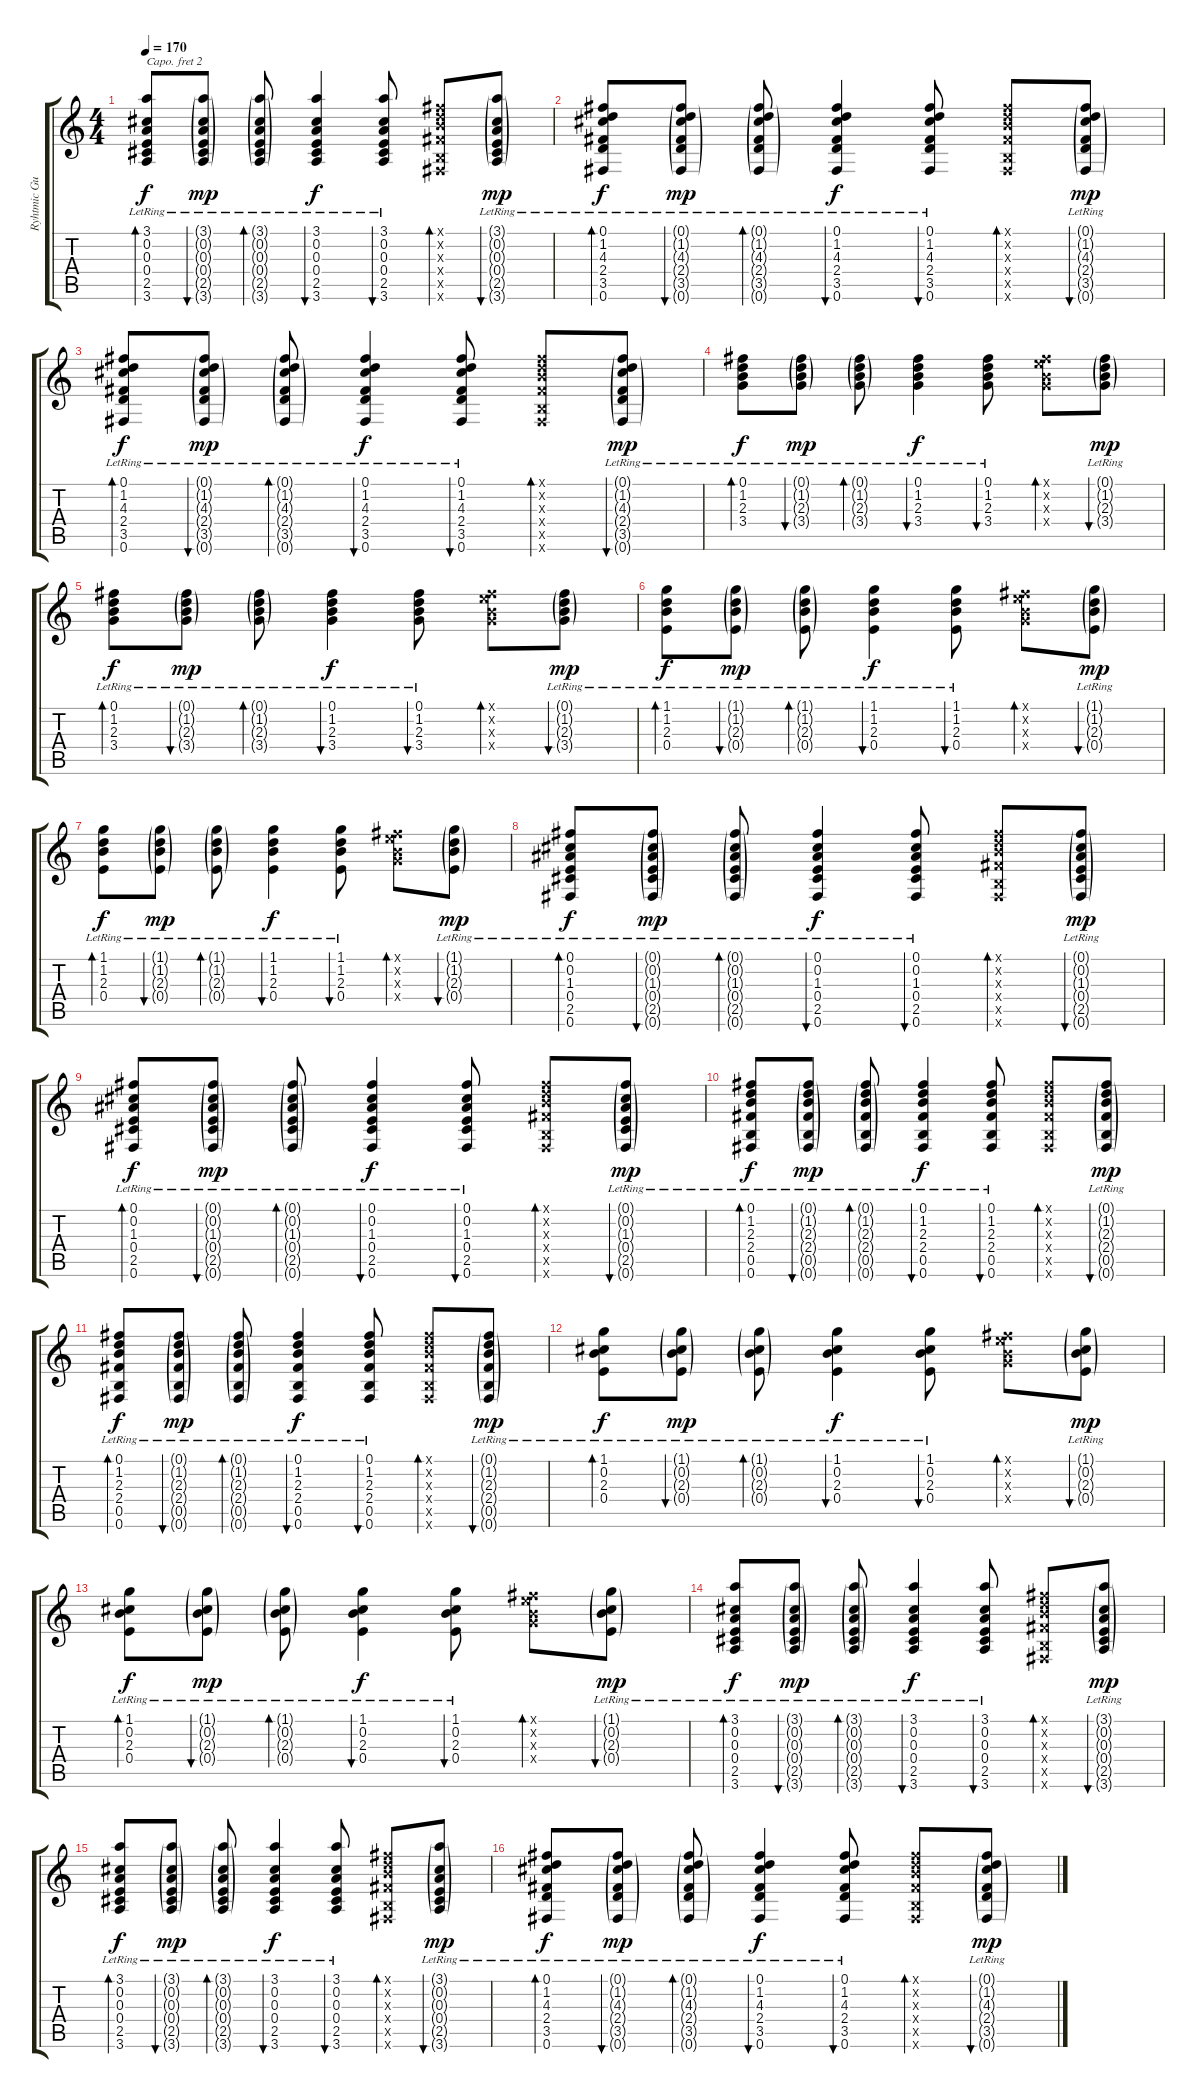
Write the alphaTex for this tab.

\track ("Ryhtmic Guitar" "Ryhtmic Gu") {instrument acousticguitarnylon}
\staff {score tabs}
\capo 2
\tuning (E4 B3 G3 D3 A2 E2) {hide}
\ts (4 4)
\tempo 170
\clef g2
\ks c
(3.1{lr} 0.2{lr} 0.3{lr} 0.4{lr} 2.5{lr} 3.6{lr}).8{bd 30 dy f} (3.1{g lr} 0.2{g lr} 0.3{g lr} 0.4{g lr} 2.5{g lr} 3.6{g lr}).8{bu 30 dy mp} (3.1{g lr} 0.2{g lr} 0.3{g lr} 0.4{g lr} 2.5{g lr} 3.6{g lr}).8{bd 30} (3.1{lr} 0.2{lr} 0.3{lr} 0.4{lr} 2.5{lr} 3.6{lr}).4{bu 30 dy f} (3.1{lr} 0.2{lr} 0.3{lr} 0.4{lr} 2.5{lr} 3.6{lr}).8{bu 30} (0.1{x} 1.2{x} 2.3{x} 2.4{x} 0.5{x} 0.6{x}).8{bd 60} (3.1{g lr} 0.2{g lr} 0.3{g lr} 0.4{g lr} 2.5{g lr} 3.6{g lr}).8{bu 30 dy mp} |
(0.1{lr} 1.2{lr} 4.3{lr} 2.4{lr} 3.5{lr} 0.6{lr}).8{bd 30 dy f} (0.1{g lr} 1.2{g lr} 4.3{g lr} 2.4{g lr} 3.5{g lr} 0.6{g lr}).8{bu 30 dy mp} (0.1{g lr} 1.2{g lr} 4.3{g lr} 2.4{g lr} 3.5{g lr} 0.6{g lr}).8{bd 30} (0.1{lr} 1.2{lr} 4.3{lr} 2.4{lr} 3.5{lr} 0.6{lr}).4{bu 30 dy f} (0.1{lr} 1.2{lr} 4.3{lr} 2.4{lr} 3.5{lr} 0.6{lr}).8{bu 30} (0.1{x} 1.2{x} 2.3{x} 2.4{x} 0.5{x} 0.6{x}).8{bd 60} (0.1{g lr} 1.2{g lr} 4.3{g lr} 2.4{g lr} 3.5{g lr} 0.6{g lr}).8{bu 30 dy mp} |
(0.1{lr} 1.2{lr} 4.3{lr} 2.4{lr} 3.5{lr} 0.6{lr}).8{bd 30 dy f} (0.1{g lr} 1.2{g lr} 4.3{g lr} 2.4{g lr} 3.5{g lr} 0.6{g lr}).8{bu 30 dy mp} (0.1{g lr} 1.2{g lr} 4.3{g lr} 2.4{g lr} 3.5{g lr} 0.6{g lr}).8{bd 30} (0.1{lr} 1.2{lr} 4.3{lr} 2.4{lr} 3.5{lr} 0.6{lr}).4{bu 30 dy f} (0.1{lr} 1.2{lr} 4.3{lr} 2.4{lr} 3.5{lr} 0.6{lr}).8{bu 30} (0.1{x} 1.2{x} 2.3{x} 2.4{x} 0.5{x} 0.6{x}).8{bd 60} (0.1{g lr} 1.2{g lr} 4.3{g lr} 2.4{g lr} 3.5{g lr} 0.6{g lr}).8{bu 30 dy mp} |
(0.1{lr} 1.2{lr} 2.3{lr} 3.4{lr}).8{bd 60 dy f} (0.1{g lr} 1.2{g lr} 2.3{g lr} 3.4{g lr}).8{bu 60 dy mp} (0.1{g lr} 1.2{g lr} 2.3{g lr} 3.4{g lr}).8{bd 60} (0.1{lr} 1.2{lr} 2.3{lr} 3.4{lr}).4{bu 60 dy f} (0.1{lr} 1.2{lr} 2.3{lr} 3.4{lr}).8{bu 60} (0.1{x} 3.2{x} 2.3{x} 3.4{x}).8{bd 60} (0.1{g lr} 1.2{g lr} 2.3{g lr} 3.4{g lr}).8{bu 60 dy mp} |
(0.1{lr} 1.2{lr} 2.3{lr} 3.4{lr}).8{bd 60 dy f} (0.1{g lr} 1.2{g lr} 2.3{g lr} 3.4{g lr}).8{bu 60 dy mp} (0.1{g lr} 1.2{g lr} 2.3{g lr} 3.4{g lr}).8{bd 60} (0.1{lr} 1.2{lr} 2.3{lr} 3.4{lr}).4{bu 60 dy f} (0.1{lr} 1.2{lr} 2.3{lr} 3.4{lr}).8{bu 60} (0.1{x} 3.2{x} 2.3{x} 3.4{x}).8{bd 60} (0.1{g lr} 1.2{g lr} 2.3{g lr} 3.4{g lr}).8{bu 60 dy mp} |
(1.1{lr} 1.2{lr} 2.3{lr} 0.4{lr}).8{bd 60 dy f} (1.1{g lr} 1.2{g lr} 2.3{g lr} 0.4{g lr}).8{bu 60 dy mp} (1.1{g lr} 1.2{g lr} 2.3{g lr} 0.4{g lr}).8{bd 60} (1.1{lr} 1.2{lr} 2.3{lr} 0.4{lr}).4{bu 60 dy f} (1.1{lr} 1.2{lr} 2.3{lr} 0.4{lr}).8{bu 60} (0.1{x} 3.2{x} 2.3{x} 3.4{x}).8{bd 60} (1.1{g lr} 1.2{g lr} 2.3{g lr} 0.4{g lr}).8{bu 60 dy mp} |
(1.1{lr} 1.2{lr} 2.3{lr} 0.4{lr}).8{bd 60 dy f} (1.1{g lr} 1.2{g lr} 2.3{g lr} 0.4{g lr}).8{bu 60 dy mp} (1.1{g lr} 1.2{g lr} 2.3{g lr} 0.4{g lr}).8{bd 60} (1.1{lr} 1.2{lr} 2.3{lr} 0.4{lr}).4{bu 60 dy f} (1.1{lr} 1.2{lr} 2.3{lr} 0.4{lr}).8{bu 60} (0.1{x} 3.2{x} 2.3{x} 3.4{x}).8{bd 60} (1.1{g lr} 1.2{g lr} 2.3{g lr} 0.4{g lr}).8{bu 60 dy mp} |
(0.1{lr} 0.2{lr} 1.3{lr} 0.4{lr} 2.5{lr} 0.6{lr}).8{bd 30 dy f} (0.1{g lr} 0.2{g lr} 1.3{g lr} 0.4{g lr} 2.5{g lr} 0.6{g lr}).8{bu 30 dy mp} (0.1{g lr} 0.2{g lr} 1.3{g lr} 0.4{g lr} 2.5{g lr} 0.6{g lr}).8{bd 30} (0.1{lr} 0.2{lr} 1.3{lr} 0.4{lr} 2.5{lr} 0.6{lr}).4{bu 30 dy f} (0.1{lr} 0.2{lr} 1.3{lr} 0.4{lr} 2.5{lr} 0.6{lr}).8{bu 30} (0.1{x} 1.2{x} 2.3{x} 2.4{x} 0.5{x} 0.6{x}).8{bd 60} (0.1{g lr} 0.2{g lr} 1.3{g lr} 0.4{g lr} 2.5{g lr} 0.6{g lr}).8{bu 30 dy mp} |
(0.1{lr} 0.2{lr} 1.3{lr} 0.4{lr} 2.5{lr} 0.6{lr}).8{bd 30 dy f} (0.1{g lr} 0.2{g lr} 1.3{g lr} 0.4{g lr} 2.5{g lr} 0.6{g lr}).8{bu 30 dy mp} (0.1{g lr} 0.2{g lr} 1.3{g lr} 0.4{g lr} 2.5{g lr} 0.6{g lr}).8{bd 30} (0.1{lr} 0.2{lr} 1.3{lr} 0.4{lr} 2.5{lr} 0.6{lr}).4{bu 30 dy f} (0.1{lr} 0.2{lr} 1.3{lr} 0.4{lr} 2.5{lr} 0.6{lr}).8{bu 30} (0.1{x} 1.2{x} 2.3{x} 2.4{x} 0.5{x} 0.6{x}).8{bd 60} (0.1{g lr} 0.2{g lr} 1.3{g lr} 0.4{g lr} 2.5{g lr} 0.6{g lr}).8{bu 30 dy mp} |
(0.1{lr} 1.2{lr} 2.3{lr} 2.4{lr} 0.5{lr} 0.6{lr}).8{bd 30 dy f} (0.1{g lr} 1.2{g lr} 2.3{g lr} 2.4{g lr} 0.5{g lr} 0.6{g lr}).8{bu 30 dy mp} (0.1{g lr} 1.2{g lr} 2.3{g lr} 2.4{g lr} 0.5{g lr} 0.6{g lr}).8{bd 30} (0.1{lr} 1.2{lr} 2.3{lr} 2.4{lr} 0.5{lr} 0.6{lr}).4{bu 30 dy f} (0.1{lr} 1.2{lr} 2.3{lr} 2.4{lr} 0.5{lr} 0.6{lr}).8{bu 30} (0.1{x} 1.2{x} 2.3{x} 2.4{x} 0.5{x} 0.6{x}).8{bd 60} (0.1{g lr} 1.2{g lr} 2.3{g lr} 2.4{g lr} 0.5{g lr} 0.6{g lr}).8{bu 30 dy mp} |
(0.1{lr} 1.2{lr} 2.3{lr} 2.4{lr} 0.5{lr} 0.6{lr}).8{bd 30 dy f} (0.1{g lr} 1.2{g lr} 2.3{g lr} 2.4{g lr} 0.5{g lr} 0.6{g lr}).8{bu 30 dy mp} (0.1{g lr} 1.2{g lr} 2.3{g lr} 2.4{g lr} 0.5{g lr} 0.6{g lr}).8{bd 30} (0.1{lr} 1.2{lr} 2.3{lr} 2.4{lr} 0.5{lr} 0.6{lr}).4{bu 30 dy f} (0.1{lr} 1.2{lr} 2.3{lr} 2.4{lr} 0.5{lr} 0.6{lr}).8{bu 30} (0.1{x} 1.2{x} 2.3{x} 2.4{x} 0.5{x} 0.6{x}).8{bd 60} (0.1{g lr} 1.2{g lr} 2.3{g lr} 2.4{g lr} 0.5{g lr} 0.6{g lr}).8{bu 30 dy mp} |
(1.1{lr} 0.2{lr} 2.3{lr} 0.4{lr}).8{bd 60 dy f} (1.1{g lr} 0.2{g lr} 2.3{g lr} 0.4{g lr}).8{bu 60 dy mp} (1.1{g lr} 0.2{g lr} 2.3{g lr} 0.4{g lr}).8{bd 60} (1.1{lr} 0.2{lr} 2.3{lr} 0.4{lr}).4{bu 60 dy f} (1.1{lr} 0.2{lr} 2.3{lr} 0.4{lr}).8{bu 60} (0.1{x} 3.2{x} 2.3{x} 3.4{x}).8{bd 60} (1.1{g lr} 0.2{g lr} 2.3{g lr} 0.4{g lr}).8{bu 60 dy mp} |
(1.1{lr} 0.2{lr} 2.3{lr} 0.4{lr}).8{bd 60 dy f} (1.1{g lr} 0.2{g lr} 2.3{g lr} 0.4{g lr}).8{bu 60 dy mp} (1.1{g lr} 0.2{g lr} 2.3{g lr} 0.4{g lr}).8{bd 60} (1.1{lr} 0.2{lr} 2.3{lr} 0.4{lr}).4{bu 60 dy f} (1.1{lr} 0.2{lr} 2.3{lr} 0.4{lr}).8{bu 60} (0.1{x} 3.2{x} 2.3{x} 3.4{x}).8{bd 60} (1.1{g lr} 0.2{g lr} 2.3{g lr} 0.4{g lr}).8{bu 60 dy mp} |
(3.1{lr} 0.2{lr} 0.3{lr} 0.4{lr} 2.5{lr} 3.6{lr}).8{bd 30 dy f} (3.1{g lr} 0.2{g lr} 0.3{g lr} 0.4{g lr} 2.5{g lr} 3.6{g lr}).8{bu 30 dy mp} (3.1{g lr} 0.2{g lr} 0.3{g lr} 0.4{g lr} 2.5{g lr} 3.6{g lr}).8{bd 30} (3.1{lr} 0.2{lr} 0.3{lr} 0.4{lr} 2.5{lr} 3.6{lr}).4{bu 30 dy f} (3.1{lr} 0.2{lr} 0.3{lr} 0.4{lr} 2.5{lr} 3.6{lr}).8{bu 30} (0.1{x} 1.2{x} 2.3{x} 2.4{x} 0.5{x} 0.6{x}).8{bd 60} (3.1{g lr} 0.2{g lr} 0.3{g lr} 0.4{g lr} 2.5{g lr} 3.6{g lr}).8{bu 30 dy mp} |
(3.1{lr} 0.2{lr} 0.3{lr} 0.4{lr} 2.5{lr} 3.6{lr}).8{bd 30 dy f} (3.1{g lr} 0.2{g lr} 0.3{g lr} 0.4{g lr} 2.5{g lr} 3.6{g lr}).8{bu 30 dy mp} (3.1{g lr} 0.2{g lr} 0.3{g lr} 0.4{g lr} 2.5{g lr} 3.6{g lr}).8{bd 30} (3.1{lr} 0.2{lr} 0.3{lr} 0.4{lr} 2.5{lr} 3.6{lr}).4{bu 30 dy f} (3.1{lr} 0.2{lr} 0.3{lr} 0.4{lr} 2.5{lr} 3.6{lr}).8{bu 30} (0.1{x} 1.2{x} 2.3{x} 2.4{x} 0.5{x} 0.6{x}).8{bd 60} (3.1{g lr} 0.2{g lr} 0.3{g lr} 0.4{g lr} 2.5{g lr} 3.6{g lr}).8{bu 30 dy mp} |
(0.1{lr} 1.2{lr} 4.3{lr} 2.4{lr} 3.5{lr} 0.6{lr}).8{bd 30 dy f} (0.1{g lr} 1.2{g lr} 4.3{g lr} 2.4{g lr} 3.5{g lr} 0.6{g lr}).8{bu 30 dy mp} (0.1{g lr} 1.2{g lr} 4.3{g lr} 2.4{g lr} 3.5{g lr} 0.6{g lr}).8{bd 30} (0.1{lr} 1.2{lr} 4.3{lr} 2.4{lr} 3.5{lr} 0.6{lr}).4{bu 30 dy f} (0.1{lr} 1.2{lr} 4.3{lr} 2.4{lr} 3.5{lr} 0.6{lr}).8{bu 30} (0.1{x} 1.2{x} 2.3{x} 2.4{x} 0.5{x} 0.6{x}).8{bd 60} (0.1{g lr} 1.2{g lr} 4.3{g lr} 2.4{g lr} 3.5{g lr} 0.6{g lr}).8{bu 30 dy mp}
